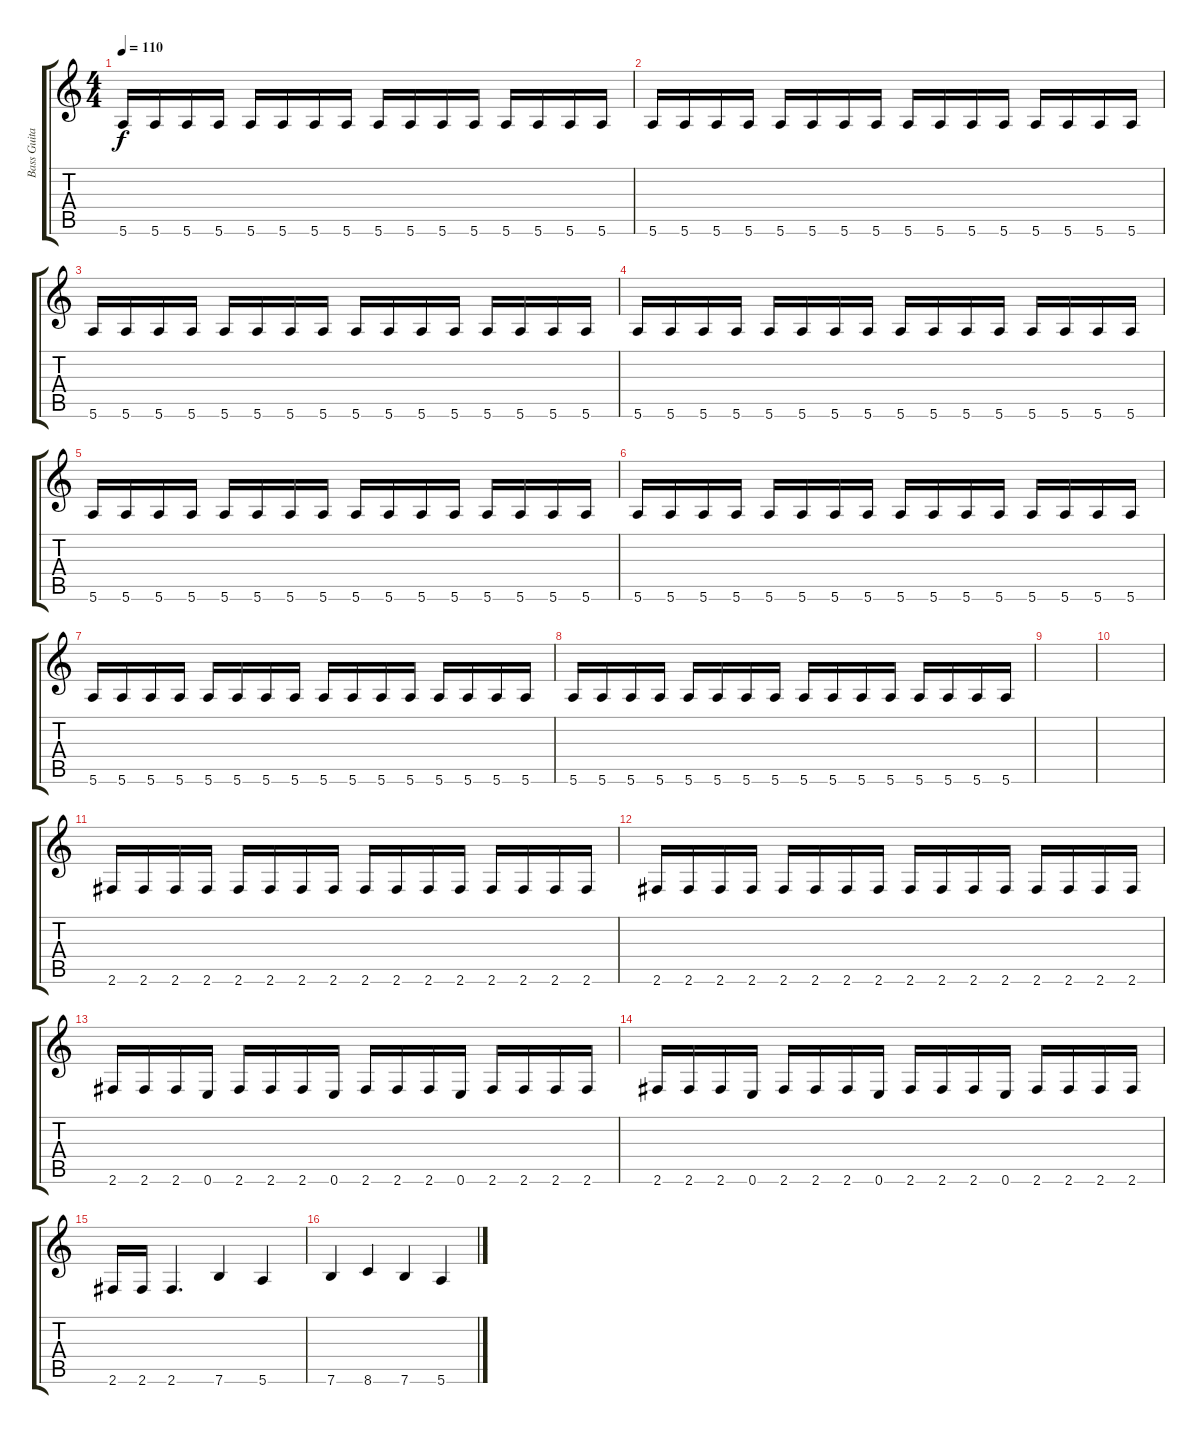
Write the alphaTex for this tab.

\track ("Bass Guitar" "Bass Guita") {instrument electricbassfinger}
\staff {score tabs}
\tuning (E4 B3 G3 D3 A2 E2) {hide}
\ts (4 4)
\tempo 110
\clef g2
\ks c
5.6.16{dy f} 5.6.16 5.6.16 5.6.16 5.6.16 5.6.16 5.6.16 5.6.16 5.6.16 5.6.16 5.6.16 5.6.16 5.6.16 5.6.16 5.6.16 5.6.16 |
5.6.16 5.6.16 5.6.16 5.6.16 5.6.16 5.6.16 5.6.16 5.6.16 5.6.16 5.6.16 5.6.16 5.6.16 5.6.16 5.6.16 5.6.16 5.6.16 |
5.6.16 5.6.16 5.6.16 5.6.16 5.6.16 5.6.16 5.6.16 5.6.16 5.6.16 5.6.16 5.6.16 5.6.16 5.6.16 5.6.16 5.6.16 5.6.16 |
5.6.16 5.6.16 5.6.16 5.6.16 5.6.16 5.6.16 5.6.16 5.6.16 5.6.16 5.6.16 5.6.16 5.6.16 5.6.16 5.6.16 5.6.16 5.6.16 |
5.6.16 5.6.16 5.6.16 5.6.16 5.6.16 5.6.16 5.6.16 5.6.16 5.6.16 5.6.16 5.6.16 5.6.16 5.6.16 5.6.16 5.6.16 5.6.16 |
5.6.16 5.6.16 5.6.16 5.6.16 5.6.16 5.6.16 5.6.16 5.6.16 5.6.16 5.6.16 5.6.16 5.6.16 5.6.16 5.6.16 5.6.16 5.6.16 |
5.6.16 5.6.16 5.6.16 5.6.16 5.6.16 5.6.16 5.6.16 5.6.16 5.6.16 5.6.16 5.6.16 5.6.16 5.6.16 5.6.16 5.6.16 5.6.16 |
5.6.16 5.6.16 5.6.16 5.6.16 5.6.16 5.6.16 5.6.16 5.6.16 5.6.16 5.6.16 5.6.16 5.6.16 5.6.16 5.6.16 5.6.16 5.6.16 |
|
|
2.6.16 2.6.16 2.6.16 2.6.16 2.6.16 2.6.16 2.6.16 2.6.16 2.6.16 2.6.16 2.6.16 2.6.16 2.6.16 2.6.16 2.6.16 2.6.16 |
2.6.16 2.6.16 2.6.16 2.6.16 2.6.16 2.6.16 2.6.16 2.6.16 2.6.16 2.6.16 2.6.16 2.6.16 2.6.16 2.6.16 2.6.16 2.6.16 |
2.6.16 2.6.16 2.6.16 0.6.16 2.6.16 2.6.16 2.6.16 0.6.16 2.6.16 2.6.16 2.6.16 0.6.16 2.6.16 2.6.16 2.6.16 2.6.16 |
2.6.16 2.6.16 2.6.16 0.6.16 2.6.16 2.6.16 2.6.16 0.6.16 2.6.16 2.6.16 2.6.16 0.6.16 2.6.16 2.6.16 2.6.16 2.6.16 |
2.6.16 2.6.16 2.6.4{d} 7.6.4 5.6.4 |
7.6.4 8.6.4 7.6.4 5.6.4
